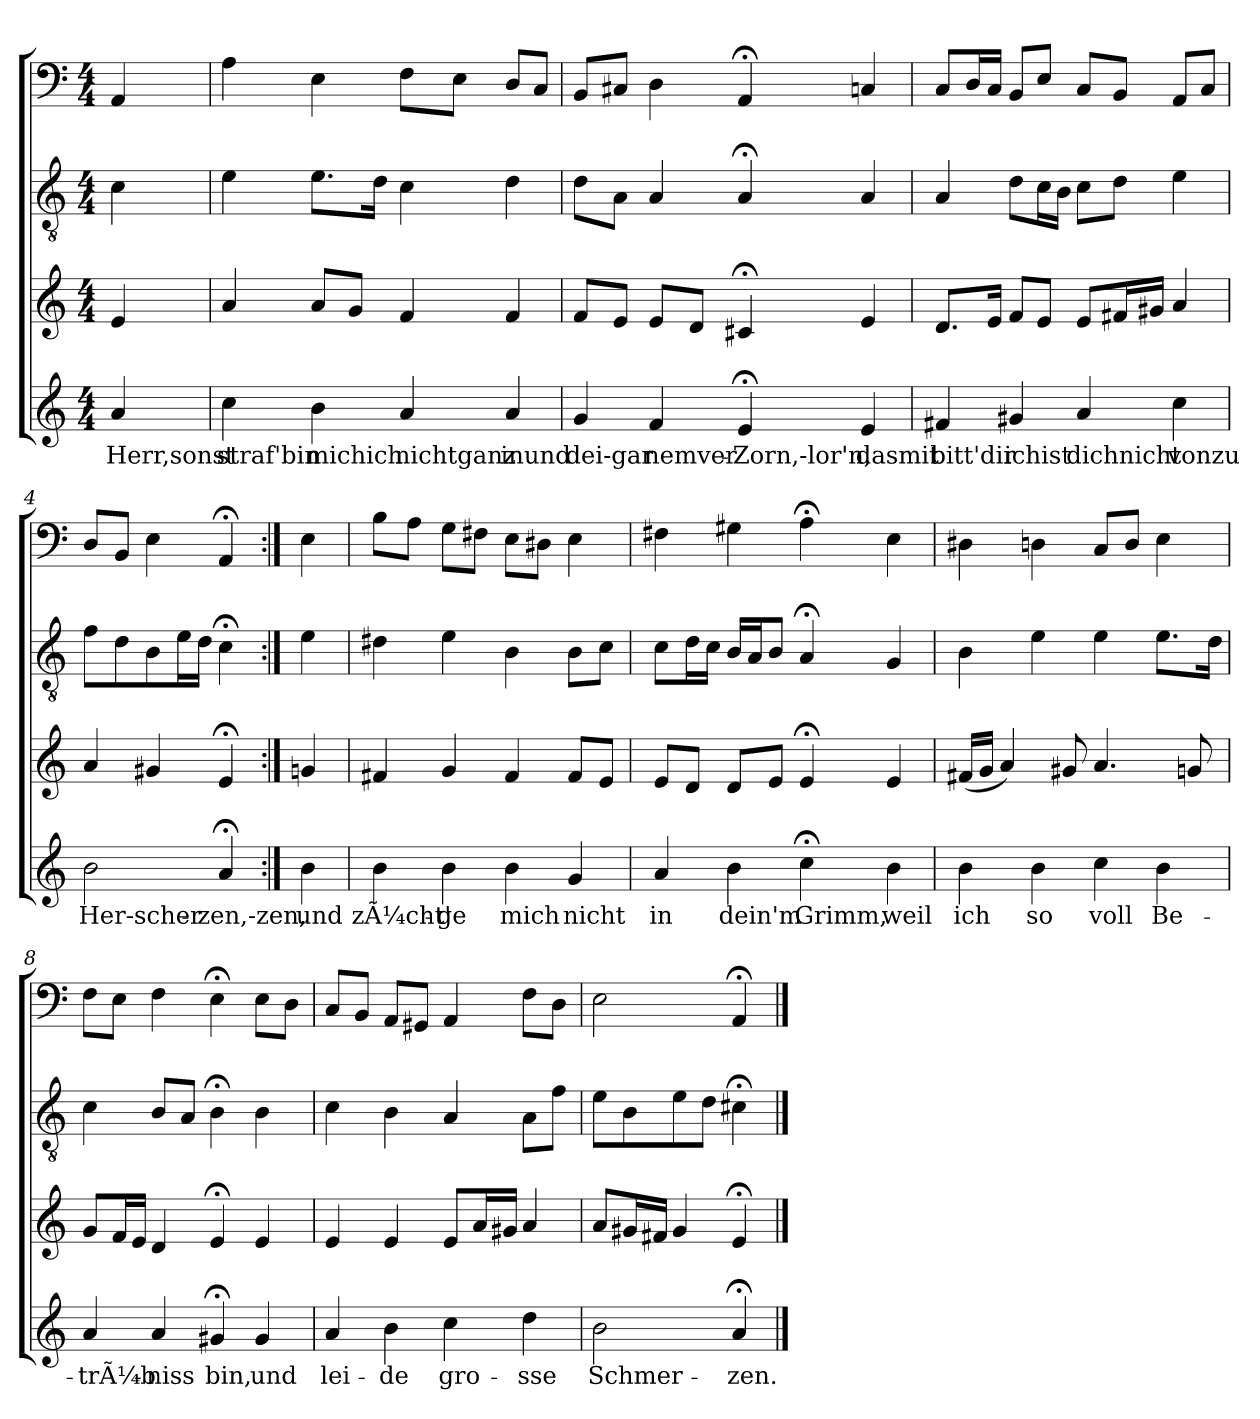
**kern	**text	**kern	**kern	**kern
*part4	*part4	*part3	*part2	*part1
*staff4	*staff4	*staff3	*staff2	*staff1
*clefG2	*	*clefG2	*clefGv2	*clefF4
*k[]	*	*k[]	*k[]	*k[]
*a:	*	*a:	*a:	*a:
*M4/4	*	*M4/4	*M4/4	*M4/4
=	=	=	=	=
4a	Herr,sonst	4e	4c	4AA
=1	=1	=1	=1	=1
4cc	straf'bin	4a	4e	4A
4b	michich	8aL	8.eL	4E
.	.	8gJ	.	.
.	.	.	16dJk	.
4a	nichtganz	4f	4c	8FL
.	.	.	.	8EJ
4a	inund	4f	4d	8DL
.	.	.	.	8CJ
=2	=2	=2	=2	=2
4g	dei-gar	8fL	8dL	8BBL
.	.	8eJ	8AJ	8C#XJ
4f	-nemver-	8eL	4A	4D
.	.	8dJ	.	.
4e;<	Zorn,-lor'n,	4c#X;<	4A;<	4AA;<
4e	dasmit	4e	4A	4Cn
=3	=3	=3	=3	=3
4f#X	bitt'dir	8.dL	4A	8CL
.	.	.	.	16DL
.	.	16eJk	.	16CJJ
4g#X	ichist	8fL	8dL	8BBL
.	.	8eJ	16cL	8EJ
.	.	.	16BJJ	.
4a	dichnicht	8eL	8cL	8CL
.	.	16f#XL	8dJ	8BBJ
.	.	16g#XJJ	.	.
4cc	vonzu	4a	4e	8AAL
.	.	.	.	8CJ
=4	=4	=4	=4	=4
2b	Her-scher-	4a	8fL	8DL
.	.	.	8d	8BBJ
.	.	4g#X	8B	4E
.	.	.	16eL	.
.	.	.	16dJJ	.
4a;<	-zen,-zen,	4e;<	4c;<	4AA;<
=:|!	=:|!	=:|!	=:|!	=:|!
4b	und	4gn	4e	4E
=5	=5	=5	=5	=5
4b	zÃ¼cht'-	4f#X	4d#X	8BL
.	.	.	.	8AJ
4b	-ge	4g	4e	8GL
.	.	.	.	8F#XJ
4b	mich	4f#	4B	8EL
.	.	.	.	8D#XJ
4g	nicht	8f#L	8BL	4E
.	.	8eJ	8cJ	.
=6	=6	=6	=6	=6
4a	in	8eL	8cL	4F#X
.	.	8dJ	16dL	.
.	.	.	16cJJ	.
4b	dein'm	8dL	16BLL	4G#X
.	.	.	16AJ	.
.	.	8eJ	8BJ	.
4cc;<	Grimm,	4e;<	4A;<	4A;<
4b	weil	4e	4G	4E
=7	=7	=7	=7	=7
4b	ich	(16f#XLL	4B	4D#X
.	.	16gJJ	.	.
.	.	4a)	.	.
4b	so	.	4e	4Dn
.	.	8g#X	.	.
4cc	voll	4.a	4e	8CL
.	.	.	.	8DJ
4b	Be-	.	8.eL	4E
.	.	8gn	.	.
.	.	.	16dJk	.
=8	=8	=8	=8	=8
4a	-trÃ¼b-	8gL	4c	8FL
.	.	16fL	.	8EJ
.	.	16eJJ	.	.
4a	-niss	4d	8BL	4F
.	.	.	8AJ	.
4g#X;<	bin,	4e;<	4B;<	4E;<
4g#	und	4e	4B	8EL
.	.	.	.	8DJ
=9	=9	=9	=9	=9
4a	lei-	4e	4c	8CL
.	.	.	.	8BBJ
4b	-de	4e	4B	8AAL
.	.	.	.	8GG#XJ
4cc	gro-	8eL	4A	4AA
.	.	16aL	.	.
.	.	16g#XJJ	.	.
4dd	-sse	4a	8AL	8FL
.	.	.	8fJ	8DJ
=10	=10	=10	=10	=10
2b	Schmer-	8aL	8eL	2E
.	.	16g#XL	8B	.
.	.	16f#XJJ	.	.
.	.	4g#	8e	.
.	.	.	8dJ	.
4a;<	-zen.	4e;<	4c#X;<	4AA;<
==	==	==	==	==
*-	*-	*-	*-	*-
